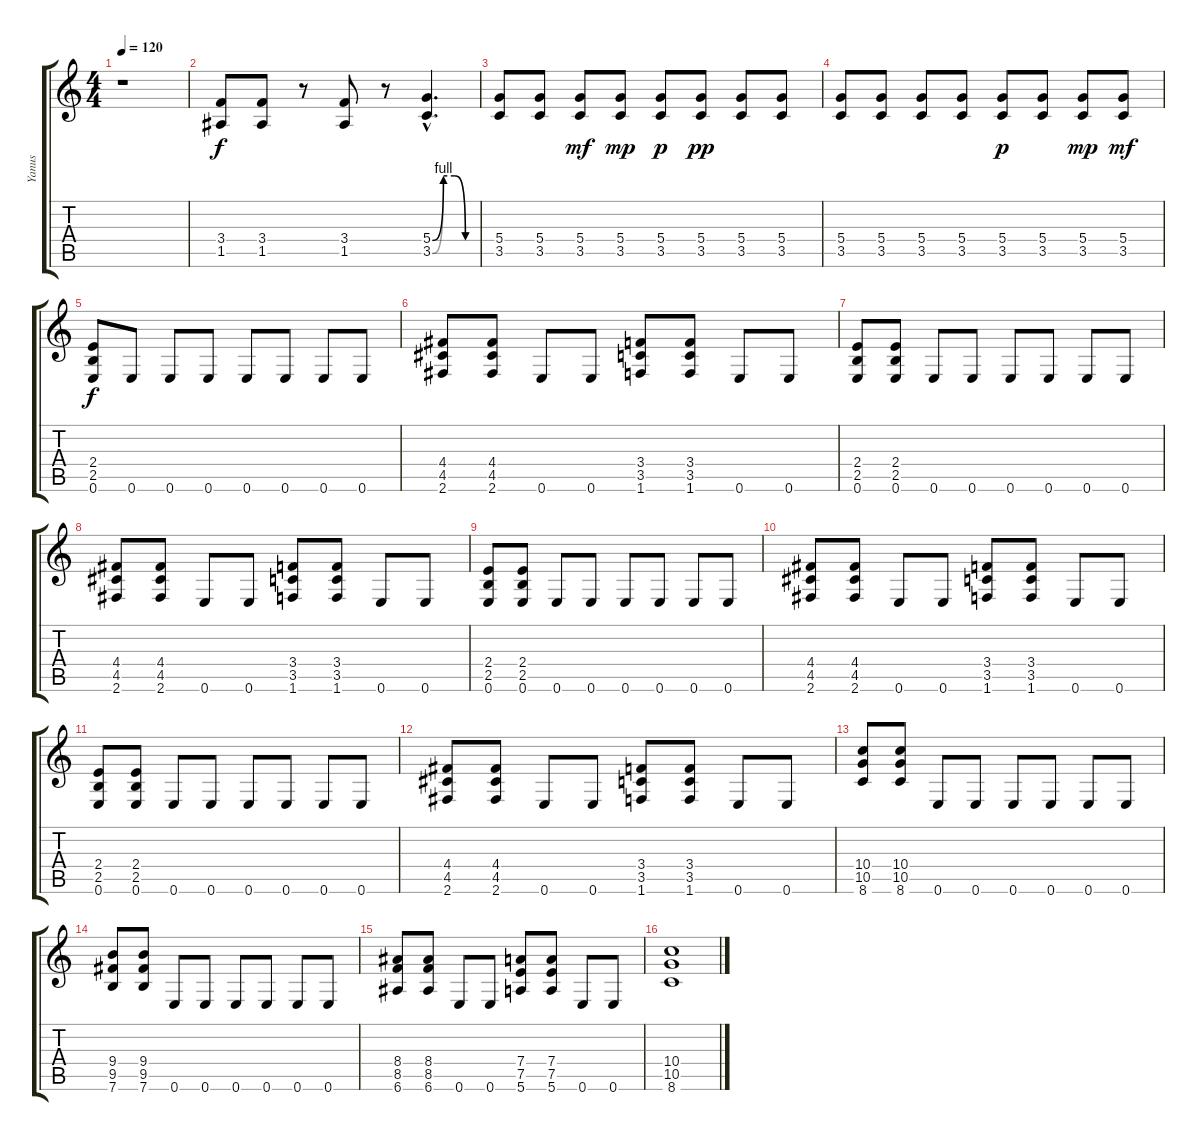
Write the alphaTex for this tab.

\track ("Yanus" "Yanus") {instrument distortionguitar}
\staff {score tabs}
\tuning (E4 B3 G3 D3 A2 E2) {hide}
\ts (4 4)
\tempo 120
\clef g2
\ks c
r.1{dy f} |
(3.4 1.5).8 (3.4 1.5).8 r.8 (3.4 1.5).8 r.8 (5.4{be (custom 0 0 15 4 30 4 45 0 60 0) hac} 3.5{be (custom 0 0 15 4 30 4 45 0 60 0) hac}).4{d} |
(5.4 3.5).8 (5.4 3.5).8 (5.4 3.5).8{dy mf} (5.4 3.5).8{dy mp} (5.4 3.5).8{dy p} (5.4 3.5).8{dy pp} (5.4 3.5).8 (5.4 3.5).8 |
(5.4 3.5).8 (5.4 3.5).8 (5.4 3.5).8 (5.4 3.5).8 (5.4 3.5).8{dy p} (5.4 3.5).8 (5.4 3.5).8{dy mp} (5.4 3.5).8{dy mf} |
(2.4 2.5 0.6).8{dy f} 0.6.8 0.6.8 0.6.8 0.6.8 0.6.8 0.6.8 0.6.8 |
(4.4 4.5 2.6).8 (4.4 4.5 2.6).8 0.6.8 0.6.8 (3.4 3.5 1.6).8 (3.4 3.5 1.6).8 0.6.8 0.6.8 |
(2.4 2.5 0.6).8 (2.4 2.5 0.6).8 0.6.8 0.6.8 0.6.8 0.6.8 0.6.8 0.6.8 |
(4.4 4.5 2.6).8 (4.4 4.5 2.6).8 0.6.8 0.6.8 (3.4 3.5 1.6).8 (3.4 3.5 1.6).8 0.6.8 0.6.8 |
(2.4 2.5 0.6).8 (2.4 2.5 0.6).8 0.6.8 0.6.8 0.6.8 0.6.8 0.6.8 0.6.8 |
(4.4 4.5 2.6).8 (4.4 4.5 2.6).8 0.6.8 0.6.8 (3.4 3.5 1.6).8 (3.4 3.5 1.6).8 0.6.8 0.6.8 |
(2.4 2.5 0.6).8 (2.4 2.5 0.6).8 0.6.8 0.6.8 0.6.8 0.6.8 0.6.8 0.6.8 |
(4.4 4.5 2.6).8 (4.4 4.5 2.6).8 0.6.8 0.6.8 (3.4 3.5 1.6).8 (3.4 3.5 1.6).8 0.6.8 0.6.8 |
(10.4 10.5 8.6).8 (10.4 10.5 8.6).8 0.6.8 0.6.8 0.6.8 0.6.8 0.6.8 0.6.8 |
(9.4 9.5 7.6).8 (9.4 9.5 7.6).8 0.6.8 0.6.8 0.6.8 0.6.8 0.6.8 0.6.8 |
(8.4 8.5 6.6).8 (8.4 8.5 6.6).8 0.6.8 0.6.8 (7.4 7.5 5.6).8 (7.4 7.5 5.6).8 0.6.8 0.6.8 |
(10.4{ss} 10.5{ss} 8.6{ss}).1
